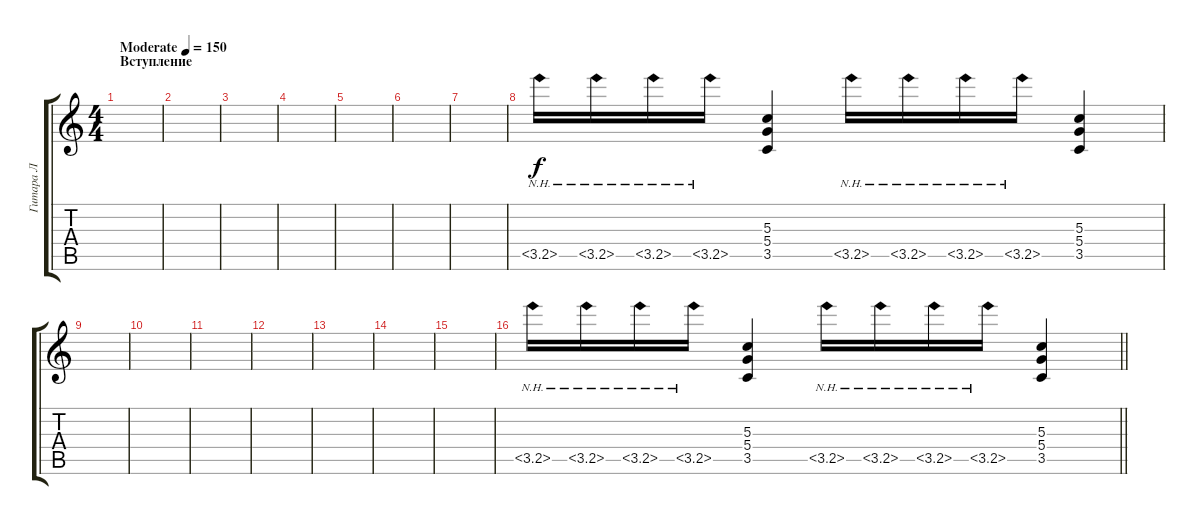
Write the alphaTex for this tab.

\track ("Гитара Л" "Гитара Л") {instrument distortionguitar}
\staff {score tabs}
\tuning (E4 B3 G3 D3 A2 E2) {hide}
\ts (4 4)
\section ("" "Вступление")
\tempo (150 "Moderate")
\clef g2
\ks c
|
|
|
|
|
|
|
3.5{nh}.16 3.5{nh}.16 3.5{nh}.16 3.5{nh}.16 (5.3 5.4 3.5).4 3.5{nh}.16 3.5{nh}.16 3.5{nh}.16 3.5{nh}.16 (5.3 5.4 3.5).4 |
|
|
|
|
|
|
|
\barLineRight lightlight
3.5{nh}.16 3.5{nh}.16 3.5{nh}.16 3.5{nh}.16 (5.3 5.4 3.5).4 3.5{nh}.16 3.5{nh}.16 3.5{nh}.16 3.5{nh}.16 (5.3 5.4 3.5).4
